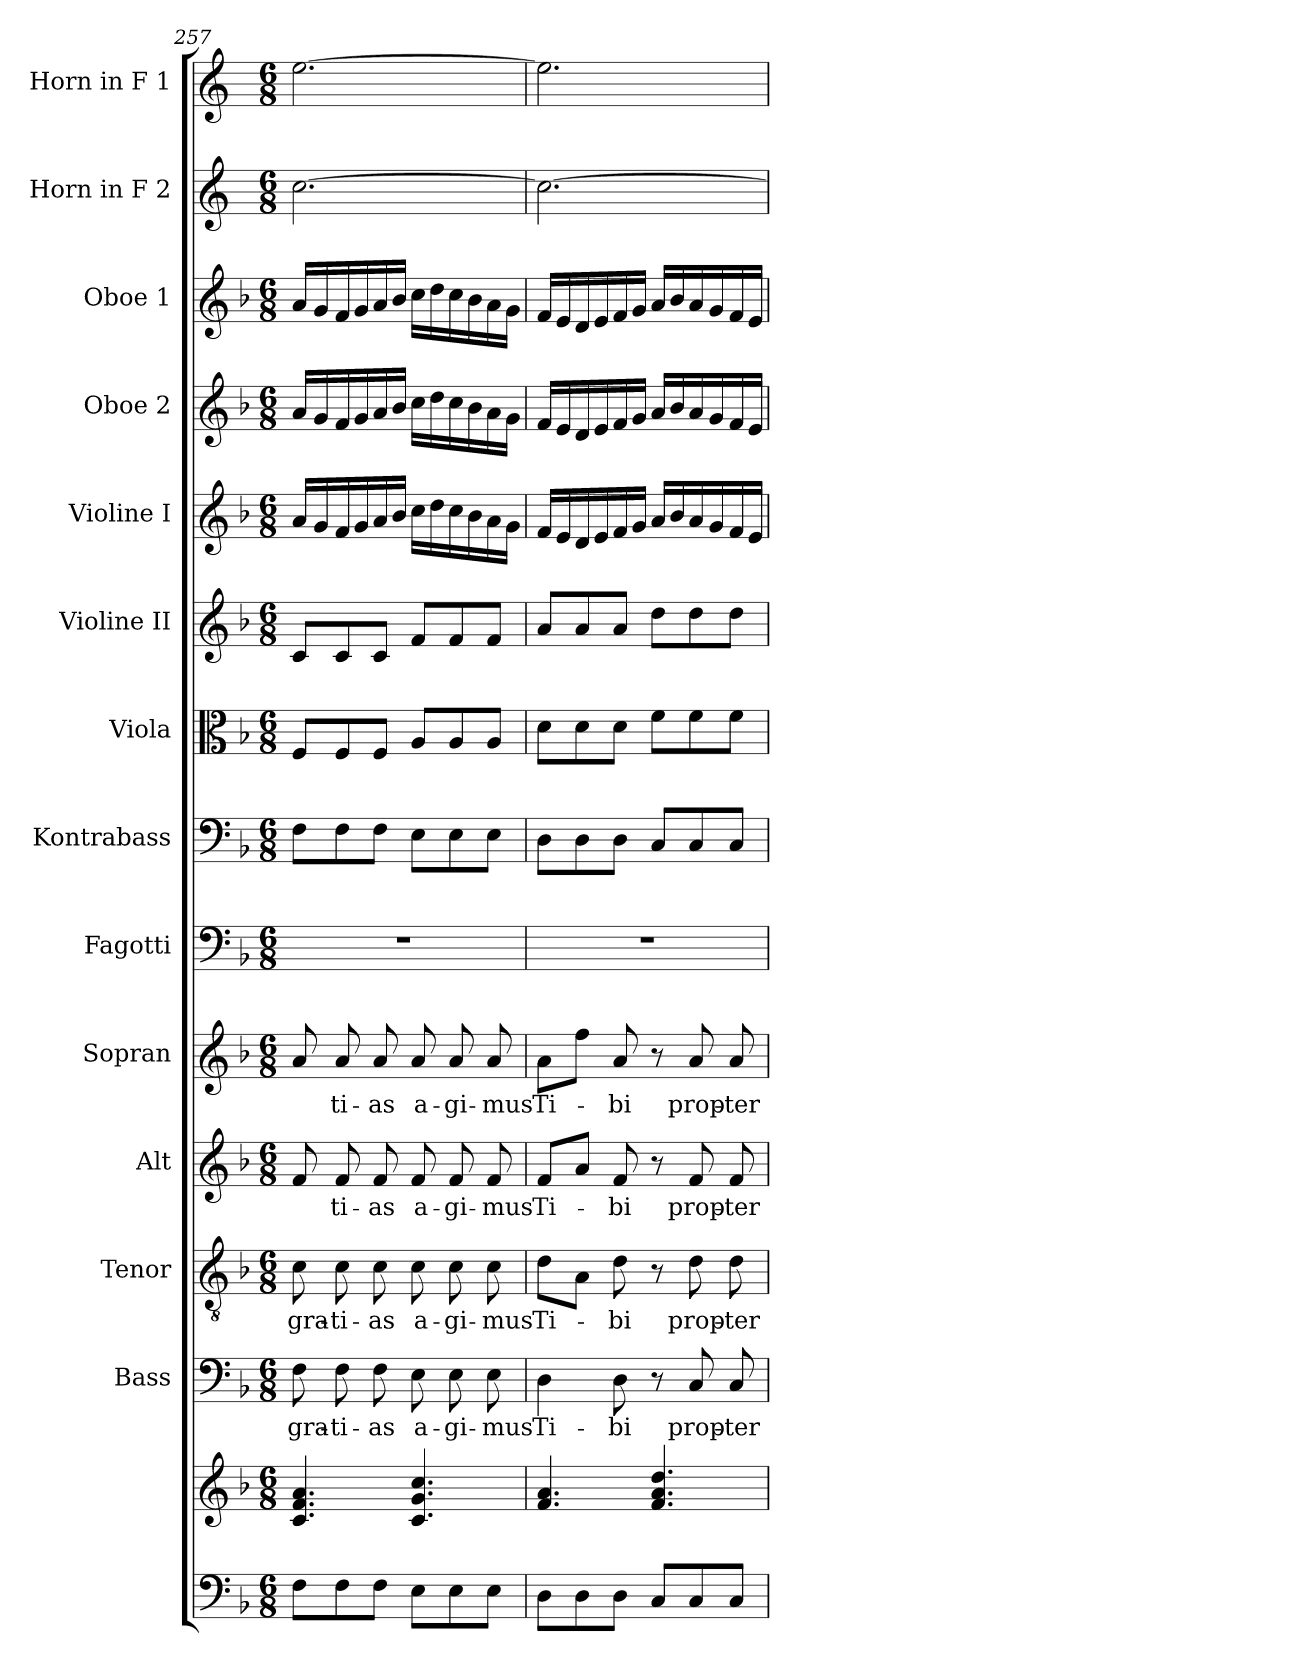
**kern	**kern	**kern	**text	**kern	**text	**kern	**text	**kern	**text	**kern	**kern	**kern	**kern	**kern	**kern	**kern	**kern	**kern
*part14	*part14	*part13	*part13	*part12	*part12	*part11	*part11	*part10	*part10	*part9	*part8	*part7	*part6	*part5	*part4	*part3	*part2	*part1
*staff15	*staff14	*staff13	*staff13	*staff12	*staff12	*staff11	*staff11	*staff10	*staff10	*staff9	*staff8	*staff7	*staff6	*staff5	*staff4	*staff3	*staff2	*staff1
*	*	*I"Bass	*	*I"Tenor	*	*I"Alt	*	*I"Sopran	*	*I"Fagotti	*I"Kontrabass	*I"Viola	*I"Violine II	*I"Violine I	*I"Oboe 2	*I"Oboe 1	*I"Horn in F 2	*I"Horn in F 1
*	*	*I'B.	*	*I'T.	*	*I'A.	*	*I'S.	*	*I'Fg.	*I'Kb.	*I'Vla.	*I'Vl. II	*I'Vl. I	*I'Ob. 2	*I'Ob. 1	*	*
*clefF4	*clefG2	*clefF4	*	*clefGv2	*	*clefG2	*	*clefG2	*	*clefF4	*clefF4	*clefC3	*clefG2	*clefG2	*clefG2	*clefG2	*clefG2	*clefG2
*	*	*	*	*	*	*	*	*	*	*	*ITrd7c12	*	*	*	*	*	*ITrd4c7	*ITrd4c7
*k[b-]	*k[b-]	*k[b-]	*	*k[b-]	*	*k[b-]	*	*k[b-]	*	*k[b-]	*k[b-]	*k[b-]	*k[b-]	*k[b-]	*k[b-]	*k[b-]	*k[b-]	*k[b-]
*F:	*F:	*F:	*	*F:	*	*F:	*	*F:	*	*F:	*F:	*F:	*F:	*F:	*F:	*F:	*F:	*F:
*M6/8	*M6/8	*M6/8	*	*M6/8	*	*M6/8	*	*M6/8	*	*M6/8	*M6/8	*M6/8	*M6/8	*M6/8	*M6/8	*M6/8	*M6/8	*M6/8
=257	=257	=257	=257	=257	=257	=257	=257	=257	=257	=257	=257	=257	=257	=257	=257	=257	=257	=257
!	!	!	!LO:LY:b	!	!LO:LY:b	!	!	!	!	!	!	!	!	!	!	!	!	!
8F\L	4.c/ 4.f/ 4.a/	8F\	gra-	8c\	gra-	8f/	.	8a/	.	2.r	8FF\L	8F/L	8c/L	16a/LL	16a/LL	16a/LL	[2.f\	[2.a\
.	.	.	.	.	.	.	.	.	.	.	.	.	.	16g/	16g/	16g/	.	.
!	!	!	!LO:LY:b	!	!LO:LY:b	!	!LO:LY:b	!	!LO:LY:b	!	!	!	!	!	!	!	!	!
8F\	.	8F\	-ti-	8c\	-ti-	8f/	-ti-	8a/	-ti-	.	8FF\	8F/	8c/	16f/	16f/	16f/	.	.
.	.	.	.	.	.	.	.	.	.	.	.	.	.	16g/	16g/	16g/	.	.
!	!	!	!LO:LY:b	!	!LO:LY:b	!	!LO:LY:b	!	!LO:LY:b	!	!	!	!	!	!	!	!	!
8F\J	.	8F\	-as	8c\	-as	8f/	-as	8a/	-as	.	8FF\J	8F/J	8c/J	16a/	16a/	16a/	.	.
.	.	.	.	.	.	.	.	.	.	.	.	.	.	16b-/JJ	16b-/JJ	16b-/JJ	.	.
!	!	!	!LO:LY:b	!	!LO:LY:b	!	!LO:LY:b	!	!LO:LY:b	!	!	!	!	!	!	!	!	!
8E\L	4.c/ 4.g/ 4.cc/	8E\	a-	8c\	a-	8f/	a-	8a/	a-	.	8EE\L	8A/L	8f/L	16cc\LL	16cc\LL	16cc\LL	.	.
.	.	.	.	.	.	.	.	.	.	.	.	.	.	16dd\	16dd\	16dd\	.	.
!	!	!	!LO:LY:b	!	!LO:LY:b	!	!LO:LY:b	!	!LO:LY:b	!	!	!	!	!	!	!	!	!
8E\	.	8E\	-gi-	8c\	-gi-	8f/	-gi-	8a/	-gi-	.	8EE\	8A/	8f/	16cc\	16cc\	16cc\	.	.
.	.	.	.	.	.	.	.	.	.	.	.	.	.	16b-\	16b-\	16b-\	.	.
!	!	!	!LO:LY:b	!	!LO:LY:b	!	!LO:LY:b	!	!LO:LY:b	!	!	!	!	!	!	!	!	!
8E\J	.	8E\	-mus	8c\	-mus	8f/	-mus	8a/	-mus	.	8EE\J	8A/J	8f/J	16a\	16a\	16a\	.	.
.	.	.	.	.	.	.	.	.	.	.	.	.	.	16g\JJ	16g\JJ	16g\JJ	.	.
=258	=258	=258	=258	=258	=258	=258	=258	=258	=258	=258	=258	=258	=258	=258	=258	=258	=258	=258
!	!	!	!LO:LY:b	!	!LO:LY:b	!	!LO:LY:b	!	!LO:LY:b	!	!	!	!	!	!	!	!	!
8D\L	4.f/ 4.a/	4D\	Ti-	8d\L	Ti-	8f/L	Ti-	8a\L	Ti-	2.r	8DD\L	8d\L	8a/L	16f/LL	16f/LL	16f/LL	2.f\_	2.a\]
.	.	.	.	.	.	.	.	.	.	.	.	.	.	16e/	16e/	16e/	.	.
8D\	.	.	.	8A\J	.	8a/J	.	8ff\J	.	.	8DD\	8d\	8a/	16d/	16d/	16d/	.	.
.	.	.	.	.	.	.	.	.	.	.	.	.	.	16e/	16e/	16e/	.	.
!	!	!	!LO:LY:b	!	!LO:LY:b	!	!LO:LY:b	!	!LO:LY:b	!	!	!	!	!	!	!	!	!
8D\J	.	8D\	-bi	8d\	-bi	8f/	-bi	8a/	-bi	.	8DD\J	8d\J	8a/J	16f/	16f/	16f/	.	.
.	.	.	.	.	.	.	.	.	.	.	.	.	.	16g/JJ	16g/JJ	16g/JJ	.	.
8C/L	4.f/ 4.a/ 4.dd/	8r	.	8r	.	8r	.	8r	.	.	8CC/L	8f\L	8dd\L	16a/LL	16a/LL	16a/LL	.	.
.	.	.	.	.	.	.	.	.	.	.	.	.	.	16b-/	16b-/	16b-/	.	.
!	!	!	!LO:LY:b	!	!LO:LY:b	!	!LO:LY:b	!	!LO:LY:b	!	!	!	!	!	!	!	!	!
8C/	.	8C/	prop-	8d\	prop-	8f/	prop-	8a/	prop-	.	8CC/	8f\	8dd\	16a/	16a/	16a/	.	.
.	.	.	.	.	.	.	.	.	.	.	.	.	.	16g/	16g/	16g/	.	.
!	!	!	!LO:LY:b	!	!LO:LY:b	!	!LO:LY:b	!	!LO:LY:b	!	!	!	!	!	!	!	!	!
8C/J	.	8C/	-ter	8d\	-ter	8f/	-ter	8a/	-ter	.	8CC/J	8f\J	8dd\J	16f/	16f/	16f/	.	.
.	.	.	.	.	.	.	.	.	.	.	.	.	.	16e/JJ	16e/JJ	16e/JJ	.	.
=	=	=	=	=	=	=	=	=	=	=	=	=	=	=	=	=	=	=
*-	*-	*-	*-	*-	*-	*-	*-	*-	*-	*-	*-	*-	*-	*-	*-	*-	*-	*-
